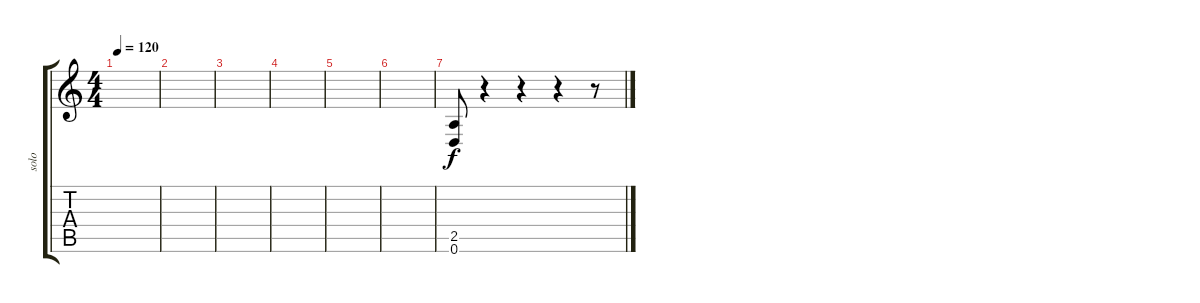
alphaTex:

\track ("solo" "solo") {instrument distortionguitar}
\staff {score tabs}
\tuning (D4 A3 F3 C3 G2 D2) {hide}
\ts (4 4)
\tempo 120
\clef g2
\ks c
|
|
|
|
|
|
(2.5 0.6).8 r.4 r.4 r.4 r.8
